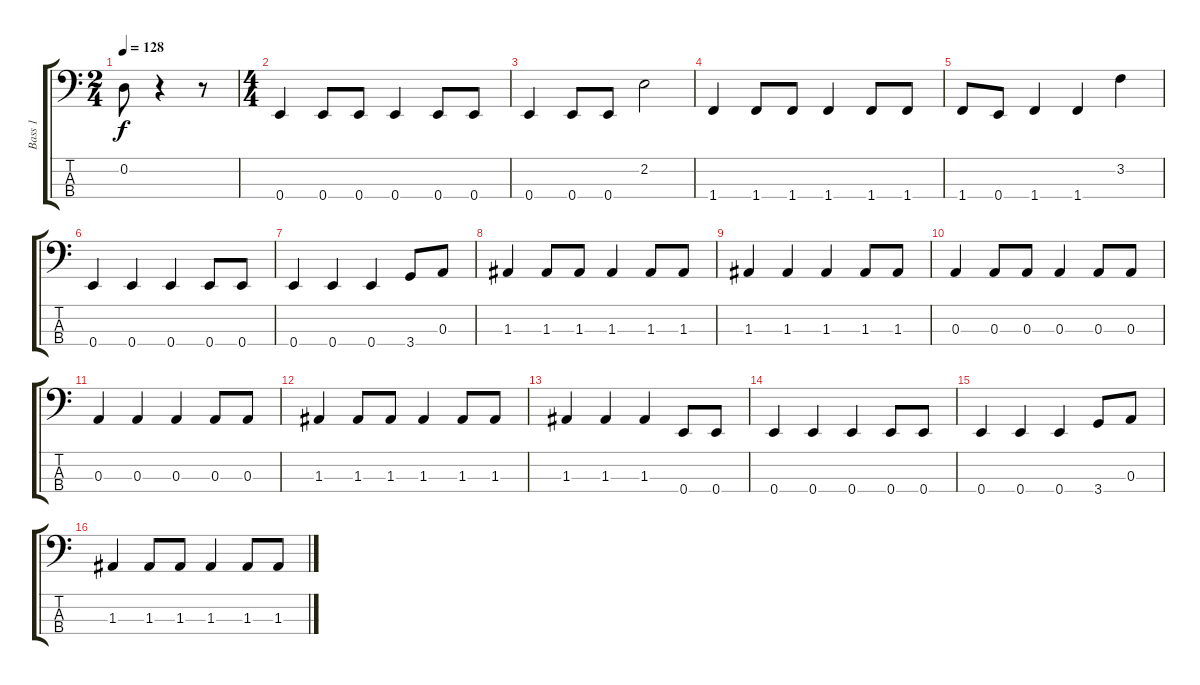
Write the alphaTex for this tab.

\track ("Bass 1" "Bass 1") {instrument electricbasspick}
\staff {score tabs}
\tuning (G2 D2 A1 E1) {hide}
\ts (2 4)
\tempo 128
\clef f4
\ks c
0.2.8{dy f} r.4 r.8 |
\ts (4 4)
0.4.4 0.4.8 0.4.8 0.4.4 0.4.8 0.4.8 |
0.4.4 0.4.8 0.4.8 2.2.2 |
1.4.4 1.4.8 1.4.8 1.4.4 1.4.8 1.4.8 |
1.4.8 0.4.8 1.4.4 1.4.4 3.2.4 |
0.4.4 0.4.4 0.4.4 0.4.8 0.4.8 |
0.4.4 0.4.4 0.4.4 3.4.8 0.3.8 |
1.3.4 1.3.8 1.3.8 1.3.4 1.3.8 1.3.8 |
1.3.4 1.3.4 1.3.4 1.3.8 1.3.8 |
0.3.4 0.3.8 0.3.8 0.3.4 0.3.8 0.3.8 |
0.3.4 0.3.4 0.3.4 0.3.8 0.3.8 |
1.3.4 1.3.8 1.3.8 1.3.4 1.3.8 1.3.8 |
1.3.4 1.3.4 1.3.4 0.4.8 0.4.8 |
0.4.4 0.4.4 0.4.4 0.4.8 0.4.8 |
0.4.4 0.4.4 0.4.4 3.4.8 0.3.8 |
1.3.4 1.3.8 1.3.8 1.3.4 1.3.8 1.3.8
